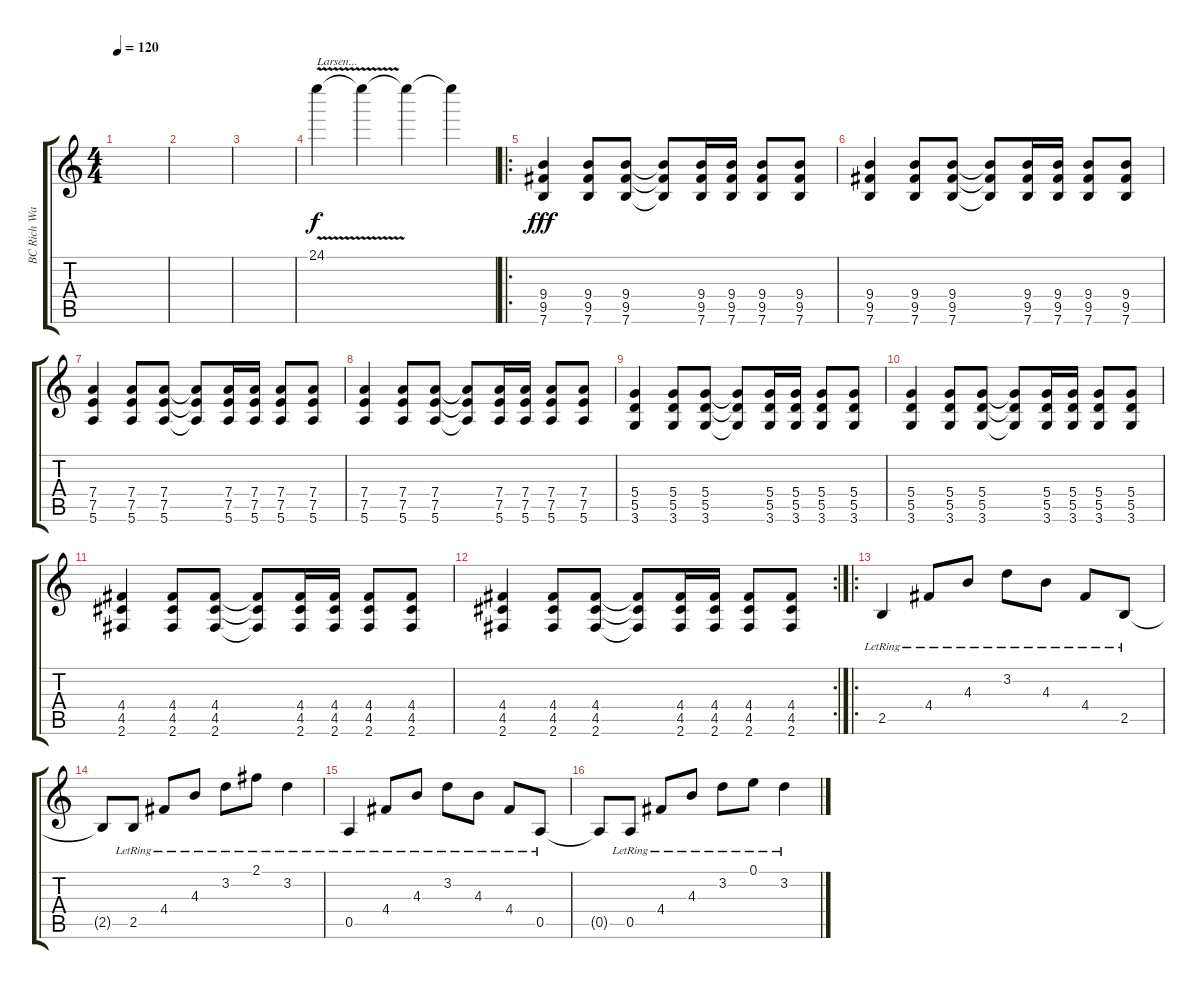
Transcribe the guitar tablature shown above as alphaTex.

\track ("BC Rich Warlock NJ Neck Thru w/ F.Rose" "BC Rich Wa") {instrument distortionguitar}
\staff {score tabs}
\tuning (E4 B3 G3 D3 A2 E2) {hide}
\ts (4 4)
\tempo 120
\clef g2
\ks c
|
|
|
24.1{v}.4{txt "Larsen..." dy f volume 0} 24.1{t}.4 24.1{t}.4{volume 15} 24.1{t}.4 |
\ro
(9.4 9.5 7.6).4{dy fff} (9.4 9.5 7.6).8 (9.4 9.5 7.6).8 (9.4{t} 9.5{t} 7.6{t}).8 (9.4 9.5 7.6).16 (9.4 9.5 7.6).16 (9.4 9.5 7.6).8 (9.4 9.5 7.6).8 |
(9.4 9.5 7.6).4 (9.4 9.5 7.6).8 (9.4 9.5 7.6).8 (9.4{t} 9.5{t} 7.6{t}).8 (9.4 9.5 7.6).16 (9.4 9.5 7.6).16 (9.4 9.5 7.6).8 (9.4 9.5 7.6).8 |
(7.4 7.5 5.6).4 (7.4 7.5 5.6).8 (7.4 7.5 5.6).8 (7.4{t} 7.5{t} 5.6{t}).8 (7.4 7.5 5.6).16 (7.4 7.5 5.6).16 (7.4 7.5 5.6).8 (7.4 7.5 5.6).8 |
(7.4 7.5 5.6).4 (7.4 7.5 5.6).8 (7.4 7.5 5.6).8 (7.4{t} 7.5{t} 5.6{t}).8 (7.4 7.5 5.6).16 (7.4 7.5 5.6).16 (7.4 7.5 5.6).8 (7.4 7.5 5.6).8 |
(5.4 5.5 3.6).4 (5.4 5.5 3.6).8 (5.4 5.5 3.6).8 (5.4{t} 5.5{t} 3.6{t}).8 (5.4 5.5 3.6).16 (5.4 5.5 3.6).16 (5.4 5.5 3.6).8 (5.4 5.5 3.6).8 |
(5.4 5.5 3.6).4 (5.4 5.5 3.6).8 (5.4 5.5 3.6).8 (5.4{t} 5.5{t} 3.6{t}).8 (5.4 5.5 3.6).16 (5.4 5.5 3.6).16 (5.4 5.5 3.6).8 (5.4 5.5 3.6).8 |
(4.4 4.5 2.6).4 (4.4 4.5 2.6).8 (4.4 4.5 2.6).8 (4.4{t} 4.5{t} 2.6{t}).8 (4.4 4.5 2.6).16 (4.4 4.5 2.6).16 (4.4 4.5 2.6).8 (4.4 4.5 2.6).8 |
\rc 2
(4.4 4.5 2.6).4 (4.4 4.5 2.6).8 (4.4 4.5 2.6).8 (4.4{t} 4.5{t} 2.6{t}).8 (4.4 4.5 2.6).16 (4.4 4.5 2.6).16 (4.4 4.5 2.6).8 (4.4 4.5 2.6).8 |
\ro
2.5{lr}.4{volume 9 instrument electricguitarclean} 4.4{lr}.8 4.3{lr}.8 3.2{lr}.8 4.3{lr}.8 4.4{lr}.8 2.5{lr}.8 |
2.5{t}.8 2.5{lr}.8 4.4{lr}.8 4.3{lr}.8 3.2{lr}.8 2.1{lr}.8 3.2{lr}.4 |
0.5{lr}.4 4.4{lr}.8 4.3{lr}.8 3.2{lr}.8 4.3{lr}.8 4.4{lr}.8 0.5{lr}.8 |
0.5{t}.8 0.5{lr}.8 4.4{lr}.8 4.3{lr}.8 3.2{lr}.8 0.1{lr}.8 3.2{lr}.4
